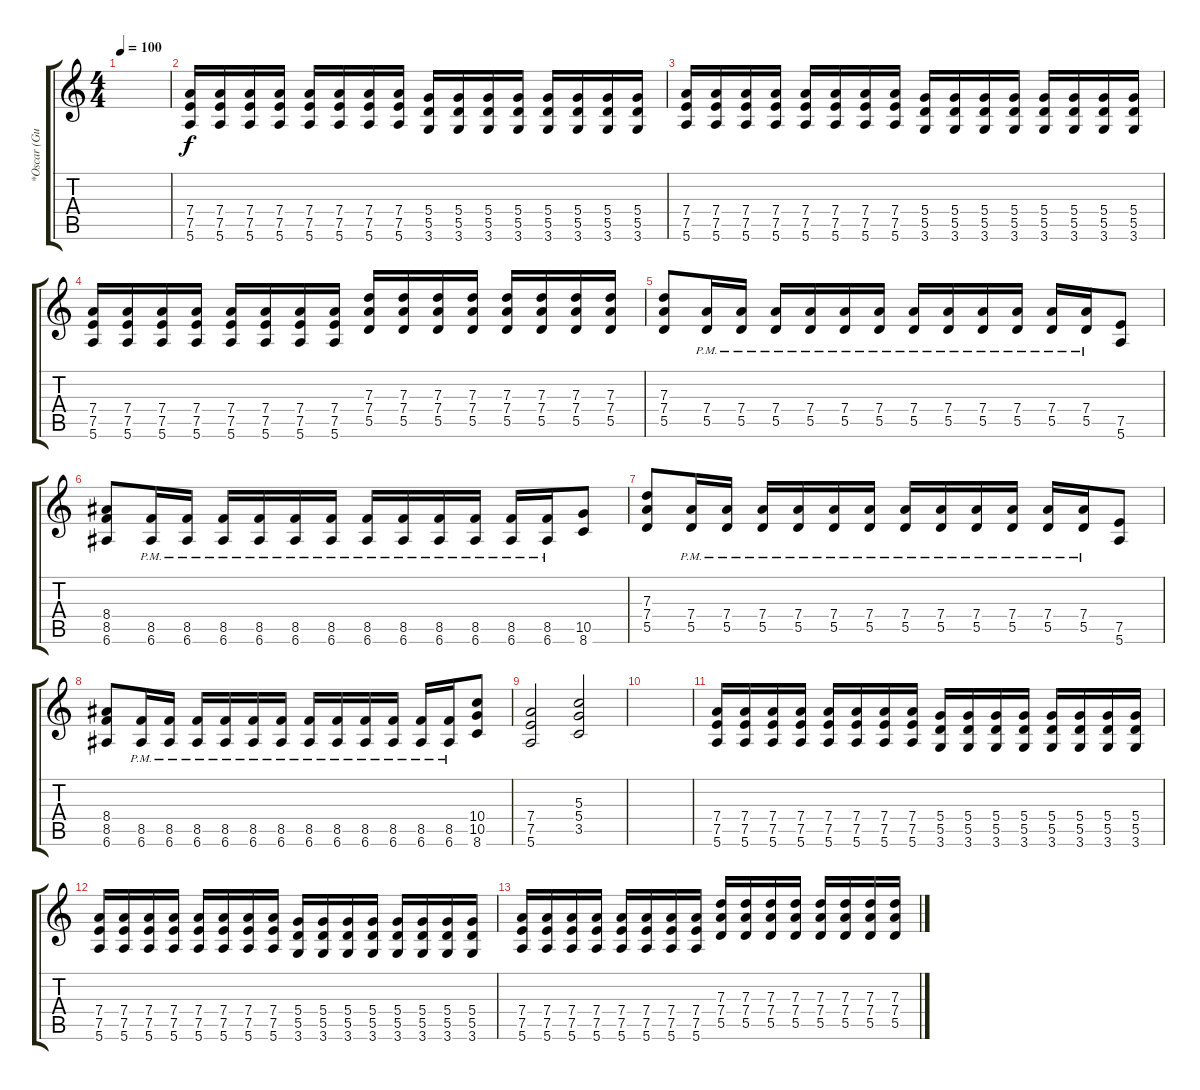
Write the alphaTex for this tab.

\track ("*Oscar (Guitar II)" "*Oscar (Gu") {instrument distortionguitar}
\staff {score tabs}
\tuning (E4 B3 G3 D3 A2 E2) {hide}
\ts (4 4)
\tempo 100
\clef g2
\ks c
|
(7.4 7.5 5.6).16 (7.4 7.5 5.6).16 (7.4 7.5 5.6).16 (7.4 7.5 5.6).16 (7.4 7.5 5.6).16 (7.4 7.5 5.6).16 (7.4 7.5 5.6).16 (7.4 7.5 5.6).16 (5.4 5.5 3.6).16 (5.4 5.5 3.6).16 (5.4 5.5 3.6).16 (5.4 5.5 3.6).16 (5.4 5.5 3.6).16 (5.4 5.5 3.6).16 (5.4 5.5 3.6).16 (5.4 5.5 3.6).16 |
(7.4 7.5 5.6).16 (7.4 7.5 5.6).16 (7.4 7.5 5.6).16 (7.4 7.5 5.6).16 (7.4 7.5 5.6).16 (7.4 7.5 5.6).16 (7.4 7.5 5.6).16 (7.4 7.5 5.6).16 (5.4 5.5 3.6).16 (5.4 5.5 3.6).16 (5.4 5.5 3.6).16 (5.4 5.5 3.6).16 (5.4 5.5 3.6).16 (5.4 5.5 3.6).16 (5.4 5.5 3.6).16 (5.4 5.5 3.6).16 |
(7.4 7.5 5.6).16 (7.4 7.5 5.6).16 (7.4 7.5 5.6).16 (7.4 7.5 5.6).16 (7.4 7.5 5.6).16 (7.4 7.5 5.6).16 (7.4 7.5 5.6).16 (7.4 7.5 5.6).16 (7.3 7.4 5.5).16 (7.3 7.4 5.5).16 (7.3 7.4 5.5).16 (7.3 7.4 5.5).16 (7.3 7.4 5.5).16 (7.3 7.4 5.5).16 (7.3 7.4 5.5).16 (7.3 7.4 5.5).16 |
(7.3 7.4 5.5).8 (7.4{pm} 5.5).16 (7.4{pm} 5.5).16 (7.4{pm} 5.5).16 (7.4{pm} 5.5).16 (7.4{pm} 5.5).16 (7.4{pm} 5.5{pm}).16 (7.4{pm} 5.5{pm}).16 (7.4{pm} 5.5{pm}).16 (7.4{pm} 5.5{pm}).16 (7.4{pm} 5.5{pm}).16 (7.4{pm} 5.5{pm}).16 (7.4{pm} 5.5{pm}).16 (7.5 5.6).8 |
(8.4 8.5 6.6).8 (8.5{pm} 6.6{pm}).16 (8.5{pm} 6.6{pm}).16 (8.5{pm} 6.6{pm}).16 (8.5{pm} 6.6{pm}).16 (8.5{pm} 6.6{pm}).16 (8.5{pm} 6.6{pm}).16 (8.5{pm} 6.6{pm}).16 (8.5{pm} 6.6{pm}).16 (8.5{pm} 6.6{pm}).16 (8.5{pm} 6.6{pm}).16 (8.5{pm} 6.6{pm}).16 (8.5{pm} 6.6{pm}).16 (10.5 8.6).8 |
(7.3 7.4 5.5).8 (7.4{pm} 5.5).16 (7.4{pm} 5.5).16 (7.4{pm} 5.5).16 (7.4{pm} 5.5).16 (7.4{pm} 5.5).16 (7.4{pm} 5.5{pm}).16 (7.4{pm} 5.5{pm}).16 (7.4{pm} 5.5{pm}).16 (7.4{pm} 5.5{pm}).16 (7.4{pm} 5.5{pm}).16 (7.4{pm} 5.5{pm}).16 (7.4{pm} 5.5{pm}).16 (7.5 5.6).8 |
(8.4 8.5 6.6).8 (8.5{pm} 6.6{pm}).16 (8.5{pm} 6.6{pm}).16 (8.5{pm} 6.6{pm}).16 (8.5{pm} 6.6{pm}).16 (8.5{pm} 6.6{pm}).16 (8.5{pm} 6.6{pm}).16 (8.5{pm} 6.6{pm}).16 (8.5{pm} 6.6{pm}).16 (8.5{pm} 6.6{pm}).16 (8.5{pm} 6.6{pm}).16 (8.5{pm} 6.6{pm}).16 (8.5{pm} 6.6{pm}).16 (10.4 10.5 8.6).8 |
(7.4 7.5 5.6).2 (5.3 5.4 3.5).2 |
|
(7.4 7.5 5.6).16 (7.4 7.5 5.6).16 (7.4 7.5 5.6).16 (7.4 7.5 5.6).16 (7.4 7.5 5.6).16 (7.4 7.5 5.6).16 (7.4 7.5 5.6).16 (7.4 7.5 5.6).16 (5.4 5.5 3.6).16 (5.4 5.5 3.6).16 (5.4 5.5 3.6).16 (5.4 5.5 3.6).16 (5.4 5.5 3.6).16 (5.4 5.5 3.6).16 (5.4 5.5 3.6).16 (5.4 5.5 3.6).16 |
(7.4 7.5 5.6).16 (7.4 7.5 5.6).16 (7.4 7.5 5.6).16 (7.4 7.5 5.6).16 (7.4 7.5 5.6).16 (7.4 7.5 5.6).16 (7.4 7.5 5.6).16 (7.4 7.5 5.6).16 (5.4 5.5 3.6).16 (5.4 5.5 3.6).16 (5.4 5.5 3.6).16 (5.4 5.5 3.6).16 (5.4 5.5 3.6).16 (5.4 5.5 3.6).16 (5.4 5.5 3.6).16 (5.4 5.5 3.6).16 |
(7.4 7.5 5.6).16 (7.4 7.5 5.6).16 (7.4 7.5 5.6).16 (7.4 7.5 5.6).16 (7.4 7.5 5.6).16 (7.4 7.5 5.6).16 (7.4 7.5 5.6).16 (7.4 7.5 5.6).16 (7.3 7.4 5.5).16 (7.3 7.4 5.5).16 (7.3 7.4 5.5).16 (7.3 7.4 5.5).16 (7.3 7.4 5.5).16 (7.3 7.4 5.5).16 (7.3 7.4 5.5).16 (7.3 7.4 5.5).16
